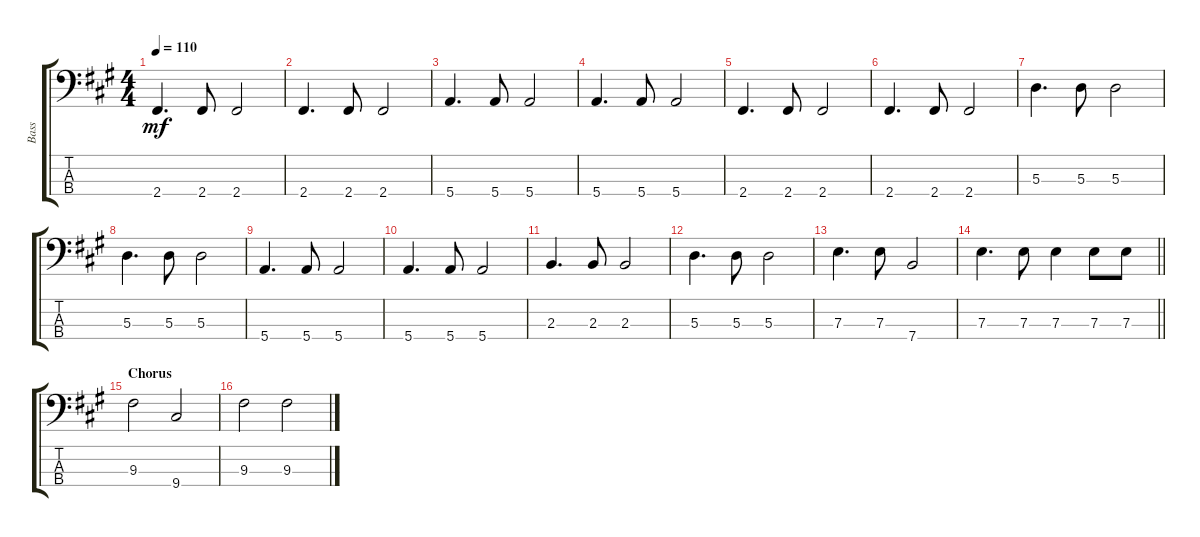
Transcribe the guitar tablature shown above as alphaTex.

\track ("Bass" "Bass") {instrument electricbassfinger}
\staff {score tabs}
\tuning (G2 D2 A1 E1) {hide}
\ts (4 4)
\tempo 110
\clef f4
\ks a
2.4.4{d dy mf} 2.4.8 2.4.2 |
2.4.4{d} 2.4.8 2.4.2 |
5.4.4{d} 5.4.8 5.4.2 |
5.4.4{d} 5.4.8 5.4.2 |
2.4.4{d} 2.4.8 2.4.2 |
2.4.4{d} 2.4.8 2.4.2 |
5.3.4{d} 5.3.8 5.3.2 |
5.3.4{d} 5.3.8 5.3.2 |
5.4.4{d} 5.4.8 5.4.2 |
5.4.4{d} 5.4.8 5.4.2 |
2.3.4{d} 2.3.8 2.3.2 |
5.3.4{d} 5.3.8 5.3.2 |
7.3.4{d} 7.3.8 7.4.2 |
\barLineRight lightlight
7.3.4{d} 7.3.8 7.3.4 7.3.8 7.3.8 |
\section ("" "Chorus")
9.3.2 9.4.2 |
9.3.2 9.3.2
